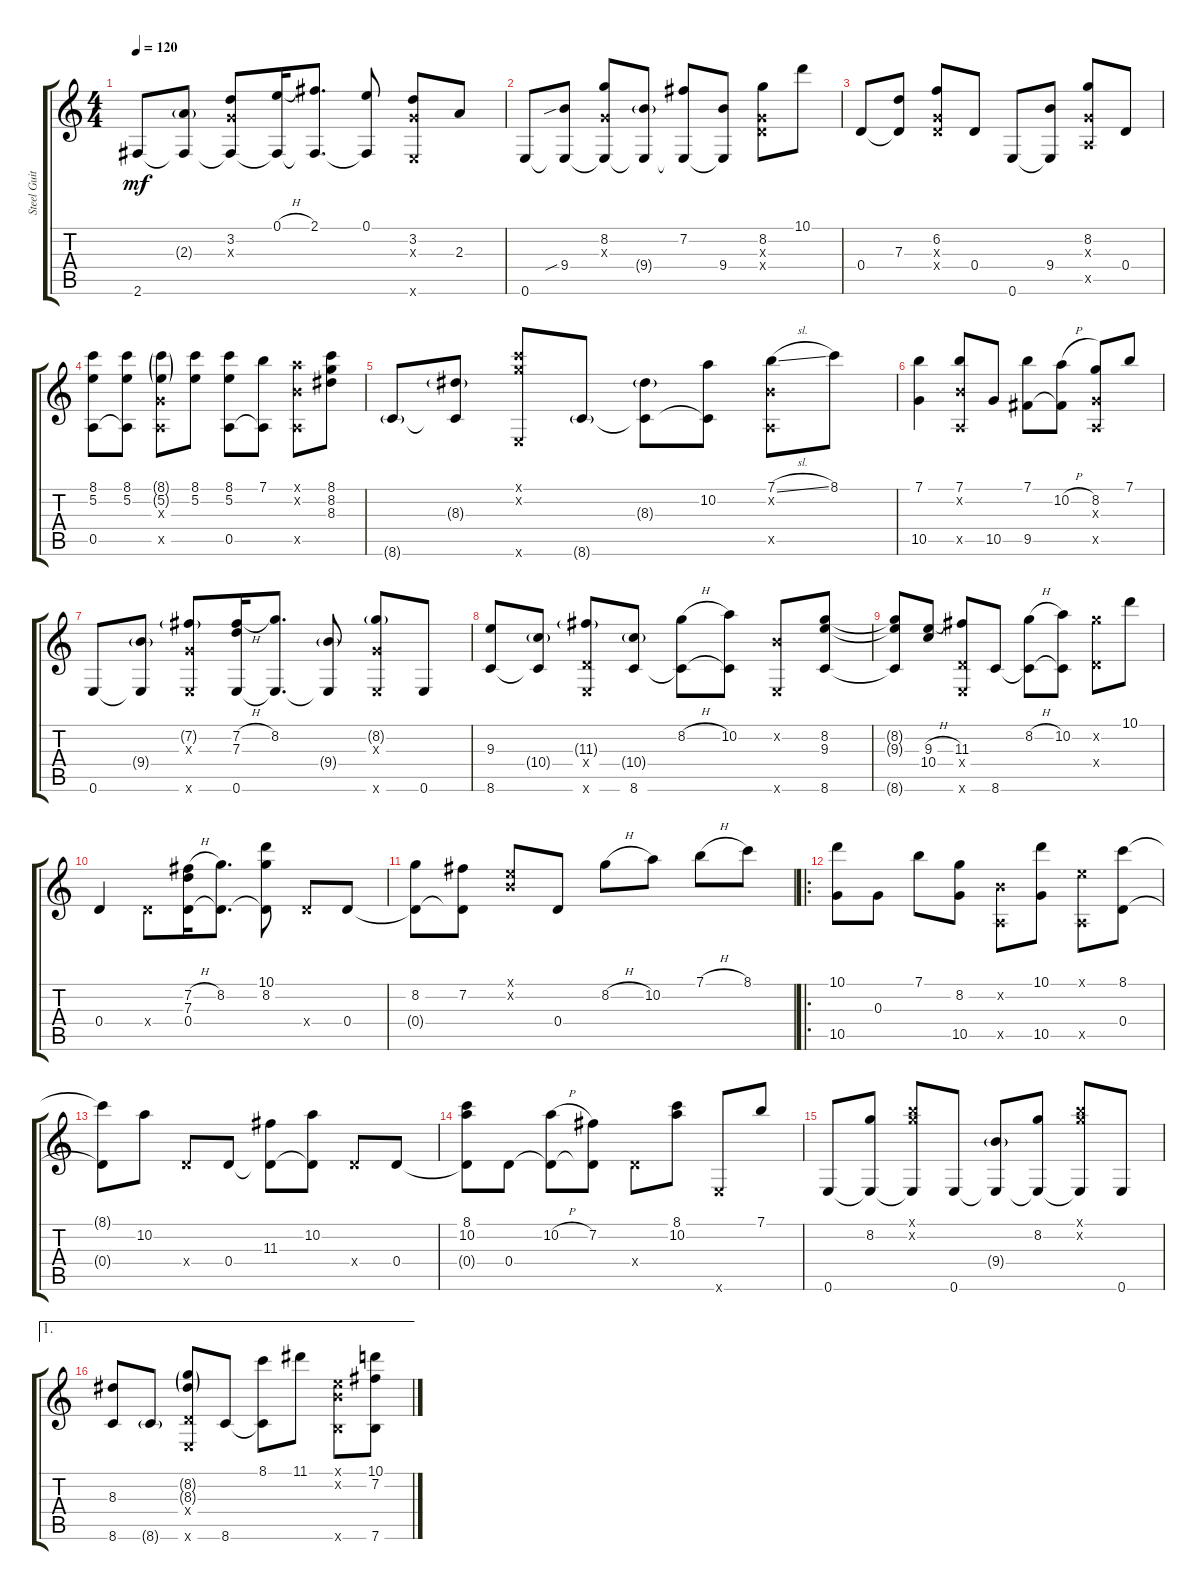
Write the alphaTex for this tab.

\track ("Steel Guitar" "Steel Guit") {instrument acousticguitarsteel}
\staff {score tabs}
\tuning (E4 B3 G3 D3 A2 E2) {hide}
\ts (4 4)
\tempo 120
\clef g2
\ks c
2.6.8{dy mf} (2.3{g} 2.6{t}).8 (3.2 0.3{x} 2.6{t}).8 (0.1{h} 2.6{t}).16 (2.1 2.6{t}).8{d} (0.1 2.6{t}).8 (3.2 0.3{x} 0.6{x}).8 2.3.8 |
0.6.8 (9.4{sib} 0.6{t}).8 (8.2 0.3{x} 0.6{t}).8 (9.4{g} 0.6{t}).8 (7.2 0.6{t}).8 (9.4 0.6{t}).8 (8.2 0.3{x} 0.4{x}).8 10.1.8 |
0.4.8 (7.3 0.4{t}).8 (6.2 0.3{x} 0.4{x}).8 0.4.8 0.6.8 (9.4 0.6{t}).8 (8.2 0.3{x} 0.5{x}).8 0.4.8 |
(8.1 5.2 0.5).8 (8.1 5.2 0.5{t}).8 (8.1{g} 5.2{g} 0.3{x} 0.5{x}).8 (8.1 5.2).8 (8.1 5.2 0.5).8 (7.1 0.5{t}).8 (5.1{x} 0.2{x} 0.5{x}).8 (8.1 8.2 8.3).8 |
8.6{g}.8 (8.3{g} 8.6{t}).8 (8.1{x} 8.2{x} 0.6{x}).8 8.6{g}.8 (8.3{g} 8.6{t}).8 (10.2 8.6{t}).8 (7.1{sl} 0.2{x} 0.5{x}).8 8.1.8 |
(7.1 10.5).4 (7.1 0.2{x} 0.5{x}).8 10.5.8 (7.1 9.5).8 (10.2{h} 9.5{t}).8 (8.2 0.3{x} 0.5{x}).8 7.1.8 |
0.6.8 (9.4{g} 0.6{t}).8 (7.2{g} 0.3{x} 0.6{x}).8 (7.2{h} 7.3 0.6).16 (8.2 0.6{t}).8{d} (9.4{g} 0.6{t}).8 (8.2{g} 0.3{x} 0.6{x}).8 0.6.8 |
(9.3 8.6).8 (10.4{g} 8.6{t}).8 (11.3{g} 0.4{x} 0.6{x}).8 (10.4{g} 8.6).8 (8.2{h} 8.6{t}).8 (10.2 8.6{t}).8 (0.2{x} 0.6{x}).8 (8.2 9.3 8.6).8 |
(8.2{t} 9.3{t} 8.6{t}).8 (9.3{h} 10.4).8 (11.3 0.4{x} 0.6{x}).8 8.6.8 (8.2{h} 8.6{t}).8 (10.2 8.6{t}).8 (8.2{x} 0.4{x}).8 10.1.8 |
0.4.4 0.4{x}.8 (7.2{h} 7.3 0.4).16 (8.2 0.4{t}).8{d} (10.1 8.2 0.4{t}).8 0.4{x}.8 0.4.8 |
(8.2 0.4{t}).8 (7.2 0.4{t}).8 (0.1{x} 0.2{x}).8 0.4.8 8.2{h}.8 10.2.8 7.1{h}.8 8.1.8 |
\ro
(10.1 10.5).8 0.3.8 7.1.8 (8.2 10.5).8 (0.2{x} 0.5{x}).8 (10.1 10.5).8 (0.1{x} 0.5{x}).8 (8.1 0.4).8 |
(8.1{t} 0.4{t}).8 10.2.8 0.4{x}.8 0.4.8 (11.3 0.4{t}).8 (10.2 0.4{t}).8 0.4{x}.8 0.4.8 |
(8.1 10.2 0.4{t}).8 0.4.8 (10.2{h} 0.4{t}).8 (7.2 0.4{t}).8 0.4{x}.8 (8.1 10.2).8 0.6{x}.8 7.1.8 |
0.6.8 (8.2 0.6{t}).8 (7.1{x} 8.2{x} 0.6{t}).8 0.6.8 (9.4{g} 0.6{t}).8 (8.2 0.6{t}).8 (7.1{x} 8.2{x} 0.6{t}).8 0.6.8 |
\ae 1
(8.3 8.6).8 8.6{g}.8 (8.2{g} 8.3{g} 0.4{x} 0.6{x}).8 8.6.8 (8.1 8.6{t}).8 11.1.8 (0.1{x} 0.2{x} 7.6{x}).8 (10.1 7.2 7.6).8
